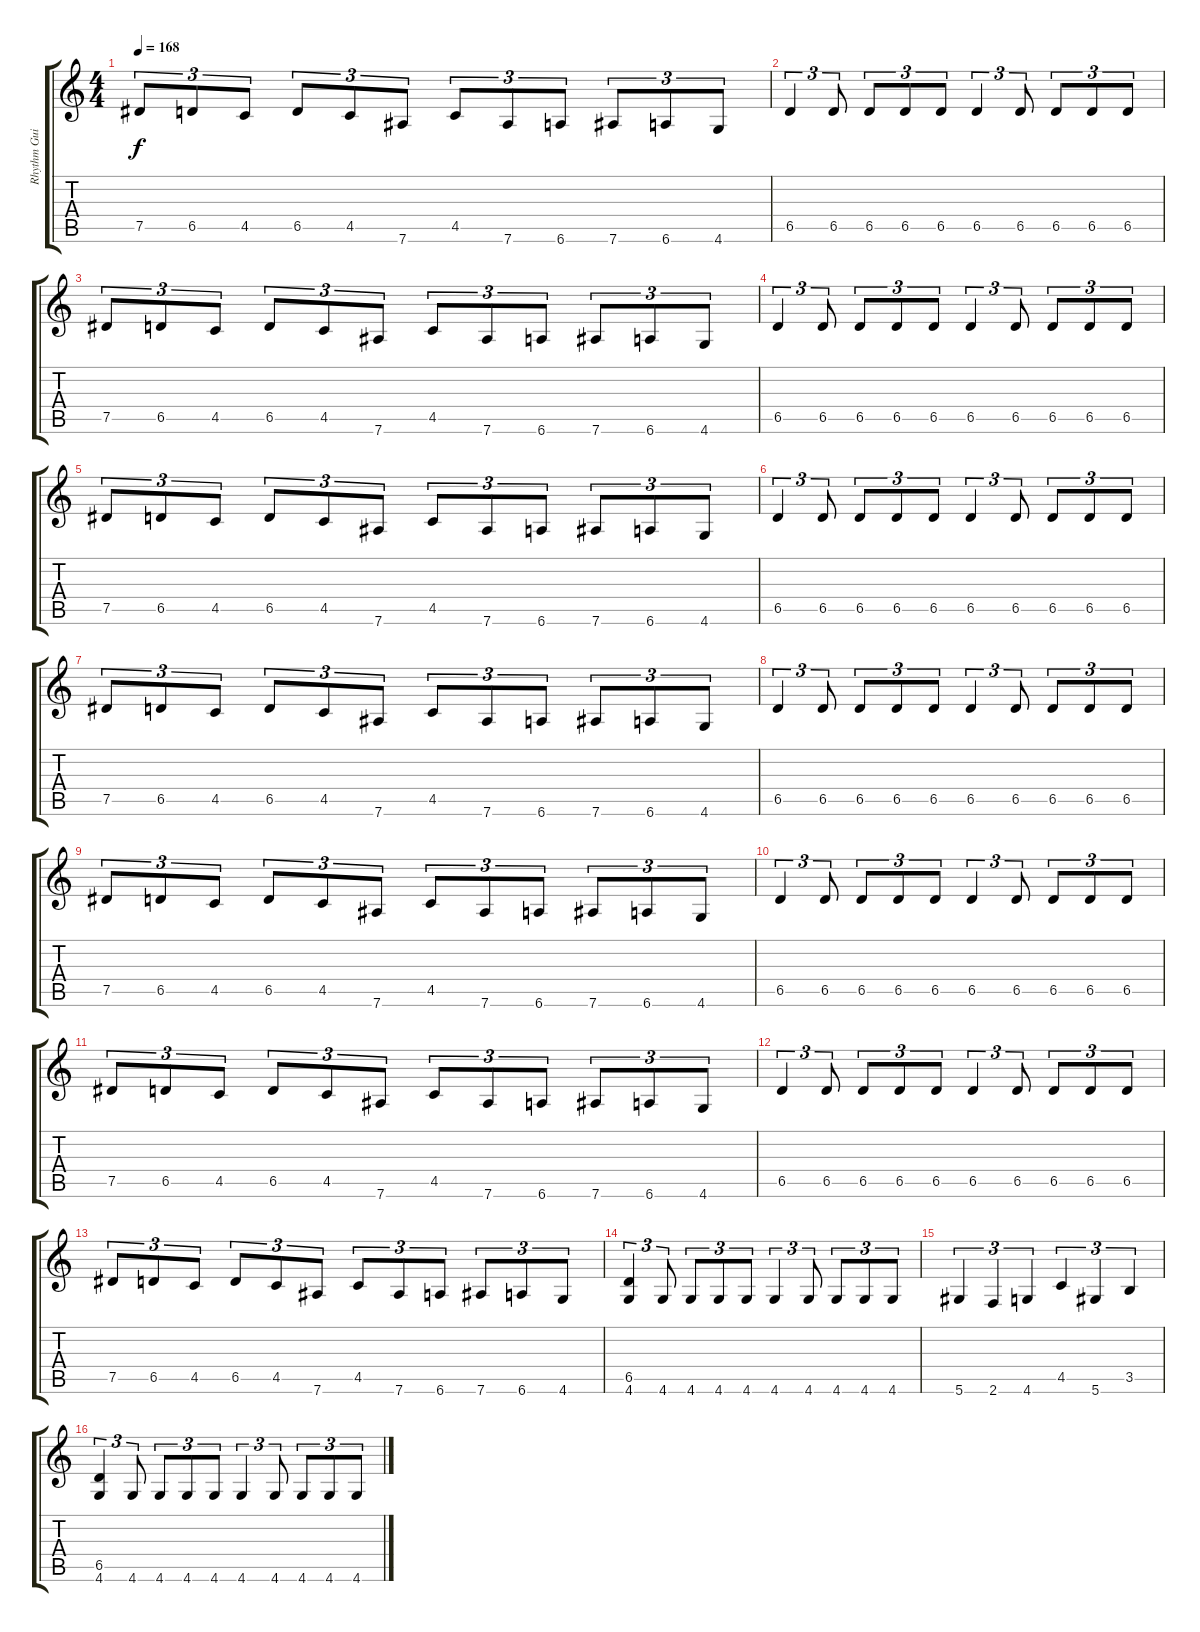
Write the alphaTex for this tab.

\track ("Rhythm Guitar " "Rhythm Gui") {instrument distortionguitar}
\staff {score tabs}
\tuning (Eb4 Bb3 Gb3 Db3 Ab2 Eb2) {hide}
\ts (4 4)
\tempo 168
\clef g2
\ks c
7.5.8{tu (3 2) dy f} 6.5.8{tu (3 2)} 4.5.8{tu (3 2)} 6.5.8{tu (3 2)} 4.5.8{tu (3 2)} 7.6.8{tu (3 2)} 4.5.8{tu (3 2)} 7.6.8{tu (3 2)} 6.6.8{tu (3 2)} 7.6.8{tu (3 2)} 6.6.8{tu (3 2)} 4.6.8{tu (3 2)} |
6.5.4{tu (3 2)} 6.5.8{tu (3 2)} 6.5.8{tu (3 2)} 6.5.8{tu (3 2)} 6.5.8{tu (3 2)} 6.5.4{tu (3 2)} 6.5.8{tu (3 2)} 6.5.8{tu (3 2)} 6.5.8{tu (3 2)} 6.5.8{tu (3 2)} |
7.5.8{tu (3 2)} 6.5.8{tu (3 2)} 4.5.8{tu (3 2)} 6.5.8{tu (3 2)} 4.5.8{tu (3 2)} 7.6.8{tu (3 2)} 4.5.8{tu (3 2)} 7.6.8{tu (3 2)} 6.6.8{tu (3 2)} 7.6.8{tu (3 2)} 6.6.8{tu (3 2)} 4.6.8{tu (3 2)} |
6.5.4{tu (3 2)} 6.5.8{tu (3 2)} 6.5.8{tu (3 2)} 6.5.8{tu (3 2)} 6.5.8{tu (3 2)} 6.5.4{tu (3 2)} 6.5.8{tu (3 2)} 6.5.8{tu (3 2)} 6.5.8{tu (3 2)} 6.5.8{tu (3 2)} |
7.5.8{tu (3 2)} 6.5.8{tu (3 2)} 4.5.8{tu (3 2)} 6.5.8{tu (3 2)} 4.5.8{tu (3 2)} 7.6.8{tu (3 2)} 4.5.8{tu (3 2)} 7.6.8{tu (3 2)} 6.6.8{tu (3 2)} 7.6.8{tu (3 2)} 6.6.8{tu (3 2)} 4.6.8{tu (3 2)} |
6.5.4{tu (3 2)} 6.5.8{tu (3 2)} 6.5.8{tu (3 2)} 6.5.8{tu (3 2)} 6.5.8{tu (3 2)} 6.5.4{tu (3 2)} 6.5.8{tu (3 2)} 6.5.8{tu (3 2)} 6.5.8{tu (3 2)} 6.5.8{tu (3 2)} |
7.5.8{tu (3 2)} 6.5.8{tu (3 2)} 4.5.8{tu (3 2)} 6.5.8{tu (3 2)} 4.5.8{tu (3 2)} 7.6.8{tu (3 2)} 4.5.8{tu (3 2)} 7.6.8{tu (3 2)} 6.6.8{tu (3 2)} 7.6.8{tu (3 2)} 6.6.8{tu (3 2)} 4.6.8{tu (3 2)} |
6.5.4{tu (3 2)} 6.5.8{tu (3 2)} 6.5.8{tu (3 2)} 6.5.8{tu (3 2)} 6.5.8{tu (3 2)} 6.5.4{tu (3 2)} 6.5.8{tu (3 2)} 6.5.8{tu (3 2)} 6.5.8{tu (3 2)} 6.5.8{tu (3 2)} |
7.5.8{tu (3 2)} 6.5.8{tu (3 2)} 4.5.8{tu (3 2)} 6.5.8{tu (3 2)} 4.5.8{tu (3 2)} 7.6.8{tu (3 2)} 4.5.8{tu (3 2)} 7.6.8{tu (3 2)} 6.6.8{tu (3 2)} 7.6.8{tu (3 2)} 6.6.8{tu (3 2)} 4.6.8{tu (3 2)} |
6.5.4{tu (3 2)} 6.5.8{tu (3 2)} 6.5.8{tu (3 2)} 6.5.8{tu (3 2)} 6.5.8{tu (3 2)} 6.5.4{tu (3 2)} 6.5.8{tu (3 2)} 6.5.8{tu (3 2)} 6.5.8{tu (3 2)} 6.5.8{tu (3 2)} |
7.5.8{tu (3 2)} 6.5.8{tu (3 2)} 4.5.8{tu (3 2)} 6.5.8{tu (3 2)} 4.5.8{tu (3 2)} 7.6.8{tu (3 2)} 4.5.8{tu (3 2)} 7.6.8{tu (3 2)} 6.6.8{tu (3 2)} 7.6.8{tu (3 2)} 6.6.8{tu (3 2)} 4.6.8{tu (3 2)} |
6.5.4{tu (3 2)} 6.5.8{tu (3 2)} 6.5.8{tu (3 2)} 6.5.8{tu (3 2)} 6.5.8{tu (3 2)} 6.5.4{tu (3 2)} 6.5.8{tu (3 2)} 6.5.8{tu (3 2)} 6.5.8{tu (3 2)} 6.5.8{tu (3 2)} |
7.5.8{tu (3 2)} 6.5.8{tu (3 2)} 4.5.8{tu (3 2)} 6.5.8{tu (3 2)} 4.5.8{tu (3 2)} 7.6.8{tu (3 2)} 4.5.8{tu (3 2)} 7.6.8{tu (3 2)} 6.6.8{tu (3 2)} 7.6.8{tu (3 2)} 6.6.8{tu (3 2)} 4.6.8{tu (3 2)} |
(6.5 4.6).4{tu (3 2)} 4.6.8{tu (3 2)} 4.6.8{tu (3 2)} 4.6.8{tu (3 2)} 4.6.8{tu (3 2)} 4.6.4{tu (3 2)} 4.6.8{tu (3 2)} 4.6.8{tu (3 2)} 4.6.8{tu (3 2)} 4.6.8{tu (3 2)} |
5.6.4{tu (3 2)} 2.6.4{tu (3 2)} 4.6.4{tu (3 2)} 4.5.4{tu (3 2)} 5.6.4{tu (3 2)} 3.5.4{tu (3 2)} |
(6.5 4.6).4{tu (3 2)} 4.6.8{tu (3 2)} 4.6.8{tu (3 2)} 4.6.8{tu (3 2)} 4.6.8{tu (3 2)} 4.6.4{tu (3 2)} 4.6.8{tu (3 2)} 4.6.8{tu (3 2)} 4.6.8{tu (3 2)} 4.6.8{tu (3 2)}
